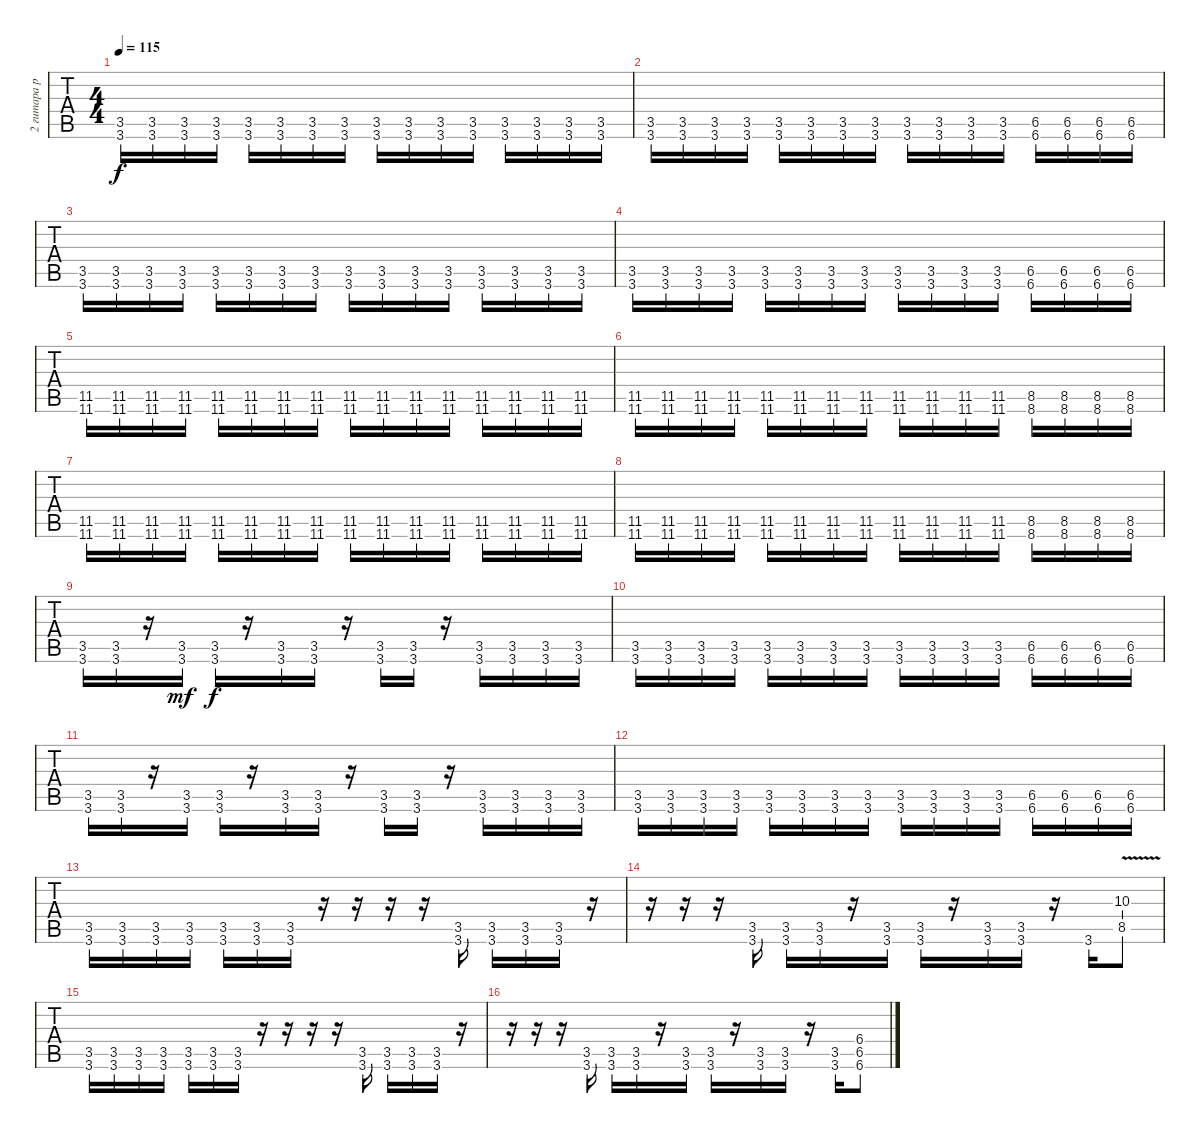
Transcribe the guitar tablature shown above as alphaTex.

\track ("2 гитара ритм дист" "2 гитара р") {instrument distortionguitar}
\staff {tabs}
\tuning (Eb4 Bb3 Gb3 Db3 Ab2 Db2) {hide}
\ts (4 4)
\tempo 115
\clef g2
\ks c
(3.5 3.6).16{dy f} (3.5 3.6).16 (3.5 3.6).16 (3.5 3.6).16 (3.5 3.6).16 (3.5 3.6).16 (3.5 3.6).16 (3.5 3.6).16 (3.5 3.6).16 (3.5 3.6).16 (3.5 3.6).16 (3.5 3.6).16 (3.5 3.6).16 (3.5 3.6).16 (3.5 3.6).16 (3.5 3.6).16 |
(3.5 3.6).16 (3.5 3.6).16 (3.5 3.6).16 (3.5 3.6).16 (3.5 3.6).16 (3.5 3.6).16 (3.5 3.6).16 (3.5 3.6).16 (3.5 3.6).16 (3.5 3.6).16 (3.5 3.6).16 (3.5 3.6).16 (6.5 6.6).16 (6.5 6.6).16 (6.5 6.6).16 (6.5 6.6).16 |
(3.5 3.6).16 (3.5 3.6).16 (3.5 3.6).16 (3.5 3.6).16 (3.5 3.6).16 (3.5 3.6).16 (3.5 3.6).16 (3.5 3.6).16 (3.5 3.6).16 (3.5 3.6).16 (3.5 3.6).16 (3.5 3.6).16 (3.5 3.6).16 (3.5 3.6).16 (3.5 3.6).16 (3.5 3.6).16 |
(3.5 3.6).16 (3.5 3.6).16 (3.5 3.6).16 (3.5 3.6).16 (3.5 3.6).16 (3.5 3.6).16 (3.5 3.6).16 (3.5 3.6).16 (3.5 3.6).16 (3.5 3.6).16 (3.5 3.6).16 (3.5 3.6).16 (6.5 6.6).16 (6.5 6.6).16 (6.5 6.6).16 (6.5 6.6).16 |
(11.5 11.6).16 (11.5 11.6).16 (11.5 11.6).16 (11.5 11.6).16 (11.5 11.6).16 (11.5 11.6).16 (11.5 11.6).16 (11.5 11.6).16 (11.5 11.6).16 (11.5 11.6).16 (11.5 11.6).16 (11.5 11.6).16 (11.5 11.6).16 (11.5 11.6).16 (11.5 11.6).16 (11.5 11.6).16 |
(11.5 11.6).16 (11.5 11.6).16 (11.5 11.6).16 (11.5 11.6).16 (11.5 11.6).16 (11.5 11.6).16 (11.5 11.6).16 (11.5 11.6).16 (11.5 11.6).16 (11.5 11.6).16 (11.5 11.6).16 (11.5 11.6).16 (8.5 8.6).16 (8.5 8.6).16 (8.5 8.6).16 (8.5 8.6).16 |
(11.5 11.6).16 (11.5 11.6).16 (11.5 11.6).16 (11.5 11.6).16 (11.5 11.6).16 (11.5 11.6).16 (11.5 11.6).16 (11.5 11.6).16 (11.5 11.6).16 (11.5 11.6).16 (11.5 11.6).16 (11.5 11.6).16 (11.5 11.6).16 (11.5 11.6).16 (11.5 11.6).16 (11.5 11.6).16 |
(11.5 11.6).16 (11.5 11.6).16 (11.5 11.6).16 (11.5 11.6).16 (11.5 11.6).16 (11.5 11.6).16 (11.5 11.6).16 (11.5 11.6).16 (11.5 11.6).16 (11.5 11.6).16 (11.5 11.6).16 (11.5 11.6).16 (8.5 8.6).16 (8.5 8.6).16 (8.5 8.6).16 (8.5 8.6).16 |
(3.5 3.6).16 (3.5 3.6).16 r.16 (3.5 3.6).16{dy mf} (3.5 3.6).16{dy f} r.16 (3.5 3.6).16 (3.5 3.6).16 r.16 (3.5 3.6).16 (3.5 3.6).16 r.16 (3.5 3.6).16 (3.5 3.6).16 (3.5 3.6).16 (3.5 3.6).16 |
(3.5 3.6).16 (3.5 3.6).16 (3.5 3.6).16 (3.5 3.6).16 (3.5 3.6).16 (3.5 3.6).16 (3.5 3.6).16 (3.5 3.6).16 (3.5 3.6).16 (3.5 3.6).16 (3.5 3.6).16 (3.5 3.6).16 (6.5 6.6).16 (6.5 6.6).16 (6.5 6.6).16 (6.5 6.6).16 |
(3.5 3.6).16 (3.5 3.6).16 r.16 (3.5 3.6).16 (3.5 3.6).16 r.16 (3.5 3.6).16 (3.5 3.6).16 r.16 (3.5 3.6).16 (3.5 3.6).16 r.16 (3.5 3.6).16 (3.5 3.6).16 (3.5 3.6).16 (3.5 3.6).16 |
(3.5 3.6).16 (3.5 3.6).16 (3.5 3.6).16 (3.5 3.6).16 (3.5 3.6).16 (3.5 3.6).16 (3.5 3.6).16 (3.5 3.6).16 (3.5 3.6).16 (3.5 3.6).16 (3.5 3.6).16 (3.5 3.6).16 (6.5 6.6).16 (6.5 6.6).16 (6.5 6.6).16 (6.5 6.6).16 |
(3.5 3.6).16 (3.5 3.6).16 (3.5 3.6).16 (3.5 3.6).16 (3.5 3.6).16 (3.5 3.6).16 (3.5 3.6).16 r.16 r.16 r.16 r.16 (3.5 3.6).16 (3.5 3.6).16 (3.5 3.6).16 (3.5 3.6).16 r.16 |
r.16 r.16 r.16 (3.5 3.6).16 (3.5 3.6).16 (3.5 3.6).16 r.16 (3.5 3.6).16 (3.5 3.6).16 r.16 (3.5 3.6).16 (3.5 3.6).16 r.16 3.6.16 (10.3{v} 8.5{v}).8 |
(3.5 3.6).16 (3.5 3.6).16 (3.5 3.6).16 (3.5 3.6).16 (3.5 3.6).16 (3.5 3.6).16 (3.5 3.6).16 r.16 r.16 r.16 r.16 (3.5 3.6).16 (3.5 3.6).16 (3.5 3.6).16 (3.5 3.6).16 r.16 |
r.16 r.16 r.16 (3.5 3.6).16 (3.5 3.6).16 (3.5 3.6).16 r.16 (3.5 3.6).16 (3.5 3.6).16 r.16 (3.5 3.6).16 (3.5 3.6).16 r.16 (3.5 3.6).16 (6.4 6.5 6.6).8
